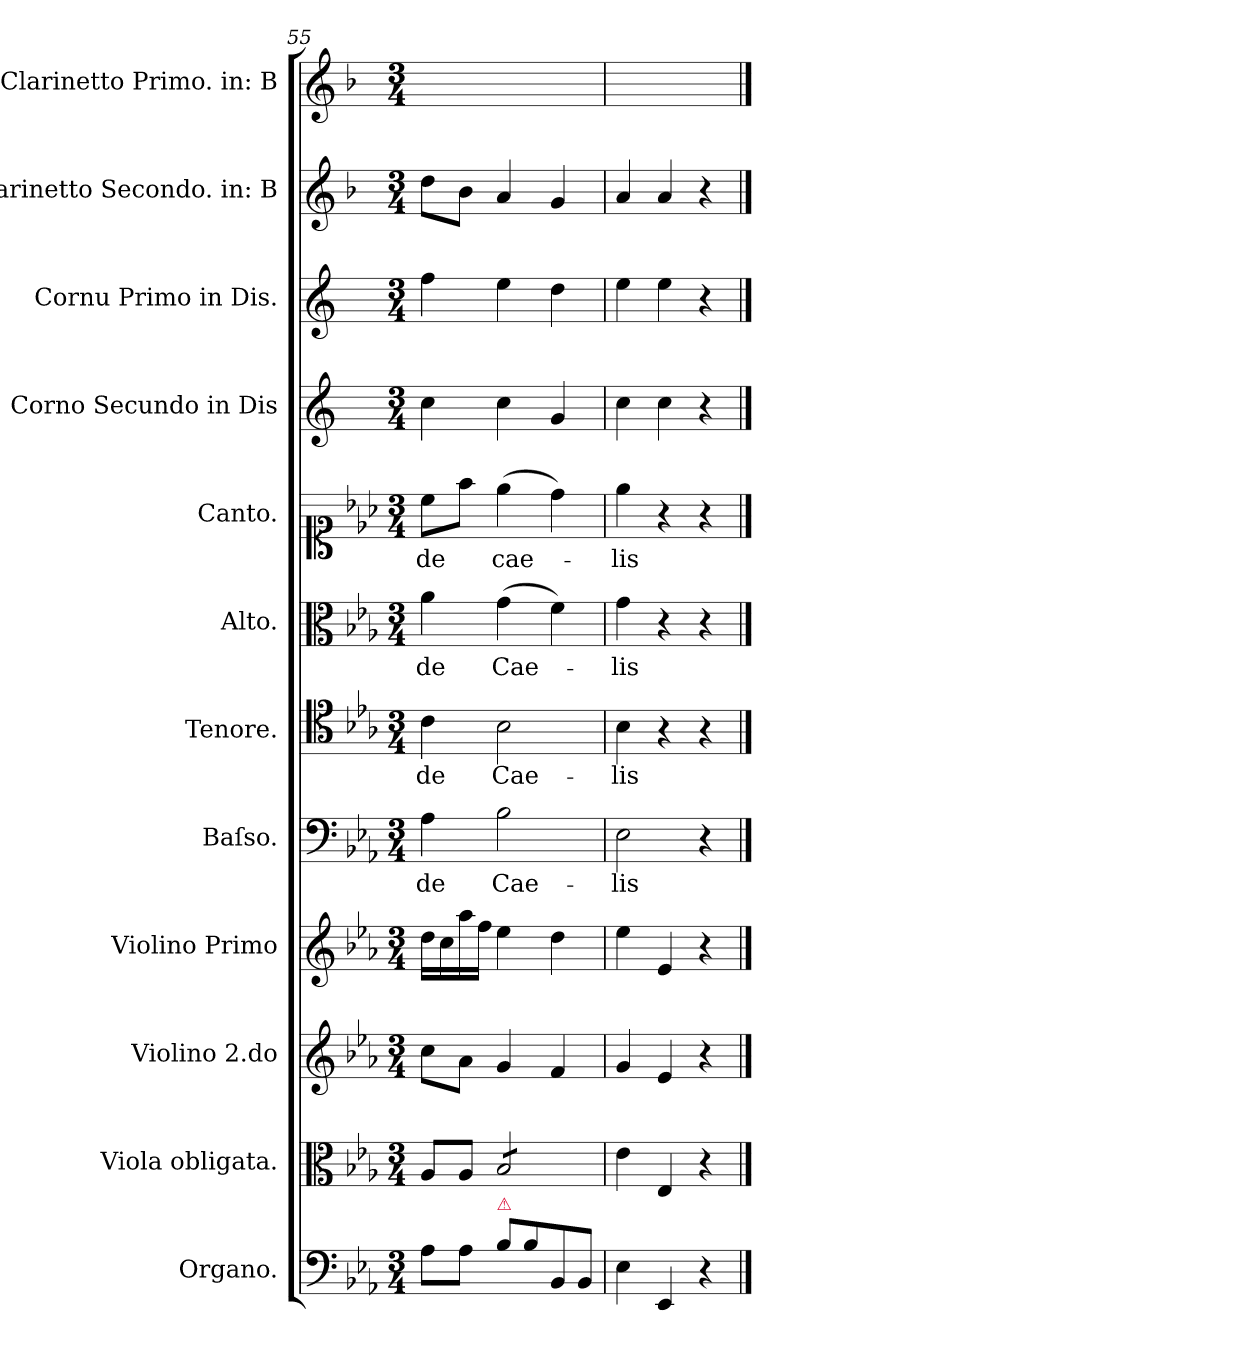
**kern	**kern	**kern	**kern	**kern	**text	**kern	**text	**kern	**text	**kern	**text	**kern	**kern	**kern	**kern
*part12	*part11	*part10	*part9	*part8	*part8	*part7	*part7	*part6	*part6	*part5	*part5	*part4	*part3	*part2	*part1
*staff12	*staff11	*staff10	*staff9	*staff8	*staff8	*staff7	*staff7	*staff6	*staff6	*staff5	*staff5	*staff4	*staff3	*staff2	*staff1
*I"Organo.	*I"Viola obligata.	*I"Violino 2.do	*I"Violino Primo	*I"Baſso.	*	*I"Tenore.	*	*I"Alto.	*	*I"Canto.	*	*I"Corno Secundo in Dis	*I"Cornu Primo in Dis.	*I"Clarinetto Secondo. in: B	*I"Clarinetto Primo. in: B
*I'org	*I'vla	*	*I'vl I	*I'B	*	*I'T	*	*I'A	*	*I'C	*	*I'cor II	*I'cor I	*I'cl II	*I'cl I
*clefF4	*clefC3	*clefG2	*clefG2	*clefF4	*	*clefC4	*	*clefC3	*	*clefC1	*	*clefG2	*clefG2	*clefG2	*clefG2
*	*	*	*	*	*	*	*	*	*	*	*	*ITrd5c9	*ITrd5c9	*ITrd1c2	*ITrd1c2
*k[b-e-a-]	*k[b-e-a-]	*k[b-e-a-]	*k[b-e-a-]	*k[b-e-a-]	*	*k[b-e-a-]	*	*k[b-e-a-]	*	*k[b-e-a-]	*	*k[b-e-a-]	*k[b-e-a-]	*k[b-e-a-]	*k[b-e-a-]
*E-:	*E-:	*E-:	*E-:	*E-:	*	*E-:	*	*E-:	*	*E-:	*	*E-:	*E-:	*E-:	*E-:
*M3/4	*M3/4	*M3/4	*M3/4	*M3/4	*	*M3/4	*	*M3/4	*	*M3/4	*	*M3/4	*M3/4	*M3/4	*M3/4
=55	=55	=55	=55	=55	=55	=55	=55	=55	=55	=55	=55	=55	=55	=55	=55
!	!	!	!	!	!LO:LY:i	!	!LO:LY:i	!	!	!	!LO:LY:i	!	!	!	!
8A-\L	8A-/L	8cc\L	16dd\LL	4A-\	de	4c\	de	4a-\	de	8cc\L	de	4e-\	4a-\	8cc\L	2.ryy
.	.	.	16cc\	.	.	.	.	.	.	.	.	.	.	.	.
8A-\J	8A-/J	8a-\J	16aa-\	.	.	.	.	.	.	8ff\J	.	.	.	8a-\J	.
.	.	.	16ff\JJ	.	.	.	.	.	.	.	.	.	.	.	.
!LO:TX:a:color=crimson:t=⚠	!	!	!	!	!	!	!	!	!	!	!	!	!	!	!
!	!	!	!	!	!LO:LY:i	!	!LO:LY:i	!	!	!	!LO:LY:i	!	!	!	!
*	*tremolo	*	*	*	*	*	*	*	*	*	*	*	*	*	*
8B-\L	8B-/L	4g/	4ee-\	2B-\	Cae-	2B-\	Cae-	(4g\	Cae-	(4ee-\	cae-	4e-\	4g\	4g/	.
8B-\	8B-/	.	.	.	.	.	.	.	.	.	.	.	.	.	.
8BB-/	8B-/	4f/	4dd\	.	.	.	.	4f\)	.	4dd\)	.	4B-/	4f\	4f/	.
8BB-/J	8B-/J	.	.	.	.	.	.	.	.	.	.	.	.	.	.
*	*Xtremolo	*	*	*	*	*	*	*	*	*	*	*	*	*	*
=56	=56	=56	=56	=56	=56	=56	=56	=56	=56	=56	=56	=56	=56	=56	=56
!	!	!	!	!	!LO:LY:i	!	!LO:LY:i	!	!	!	!LO:LY:i	!	!	!	!
4E-\	4e-\	4g/	4ee-\	2E-\	-lis	4B-\	-lis	4g\	-lis	4ee-\	-lis	4e-\	4g\	4g/	2.ryy
4EE-/	4E-/	4e-/	4e-/	.	.	4r	.	4r	.	4r	.	4e-\	4g\	4g/	.
4r	4r	4r	4r	4r	.	4r	.	4r	.	4r	.	4r	4r	4r	.
==	==	==	==	==	==	==	==	==	==	==	==	==	==	==	==
*-	*-	*-	*-	*-	*-	*-	*-	*-	*-	*-	*-	*-	*-	*-	*-
